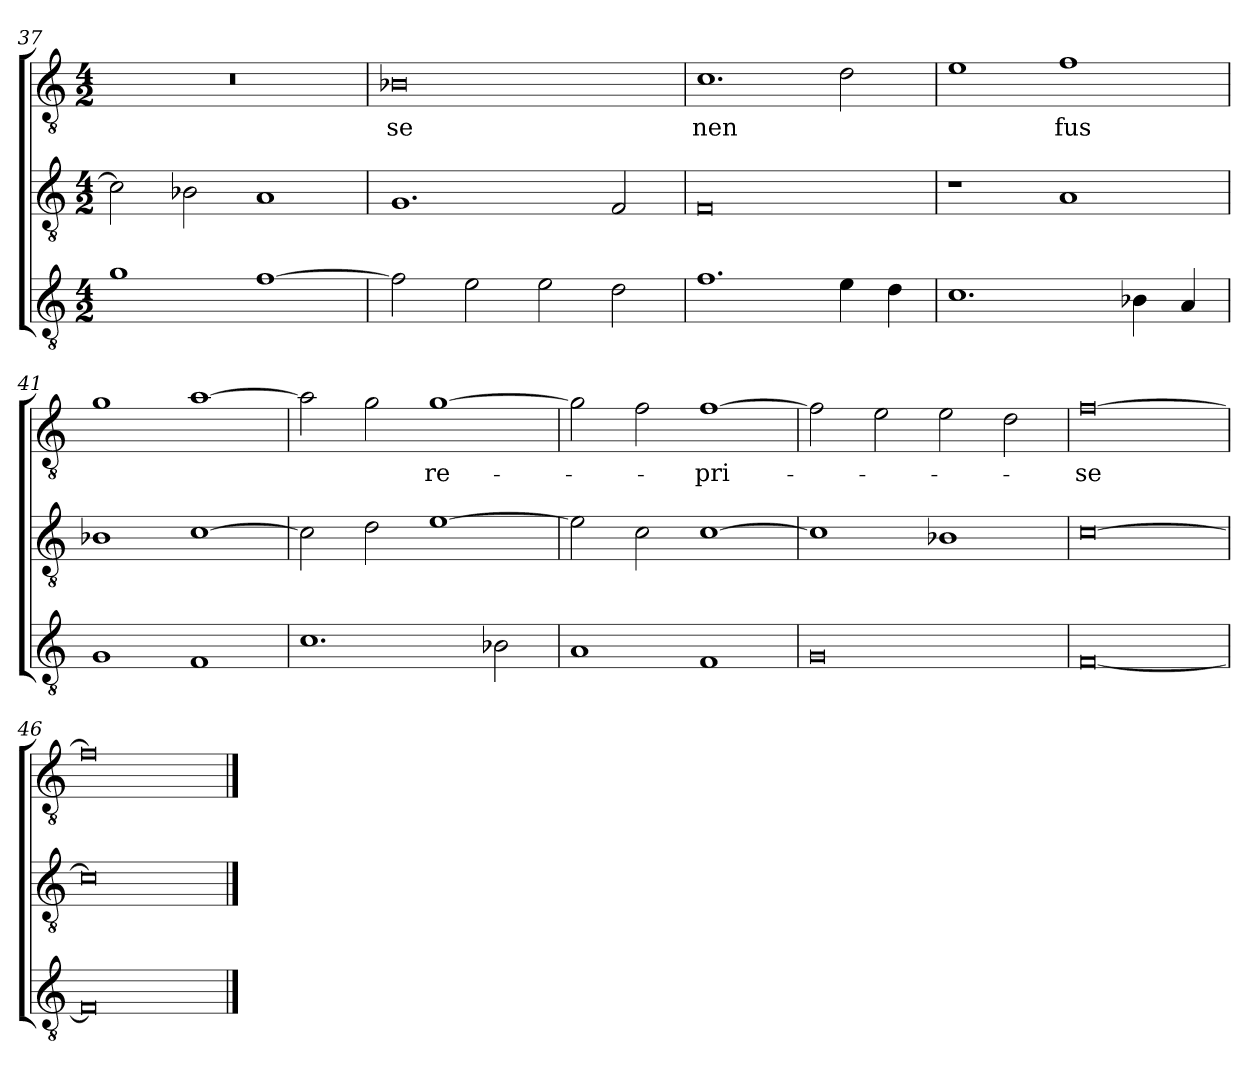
**kern	**kern	**kern	**text
*part3	*part2	*part1	*part1
*staff3	*staff2	*staff1	*staff1
*clefGv2	*clefGv2	*clefGv2	*
*M4/2	*M4/2	*M4/2	*
=37	=37	=37	=37
1g	2c]	0r	.
.	2B-X	.	.
[1f	1A	.	.
=38	=38	=38	=38
2f]	1.G	0B-X	-se
2e	.	.	.
2e	.	.	.
2d	2F	.	.
=39	=39	=39	=39
1.f	0F	1.c	-nen
4e	.	2d	.
4d	.	.	.
=40	=40	=40	=40
1.c	1r	1e	.
.	1A	1f	-fus
4B-X	.	.	.
4A	.	.	.
=41	=41	=41	=41
1G	1B-X	1g	.
1F	[1c	[1a	.
=42	=42	=42	=42
1.c	2c]	2a]	.
.	2d	2g	.
.	[1e	[1g	re-
2B-X	.	.	.
=43	=43	=43	=43
1A	2e]	2g]	.
.	2c	2f	.
1F	[1c	[1f	-pri-
=44	=44	=44	=44
0G	1c]	2f]	.
.	.	2e	.
.	1B-X	2e	.
.	.	2d	.
=45	=45	=45	=45
[0F	[0c	[0f	-se
=46	=46	=46	=46
0F]	0c]	0f]	.
==	==	==	==
*-	*-	*-	*-
